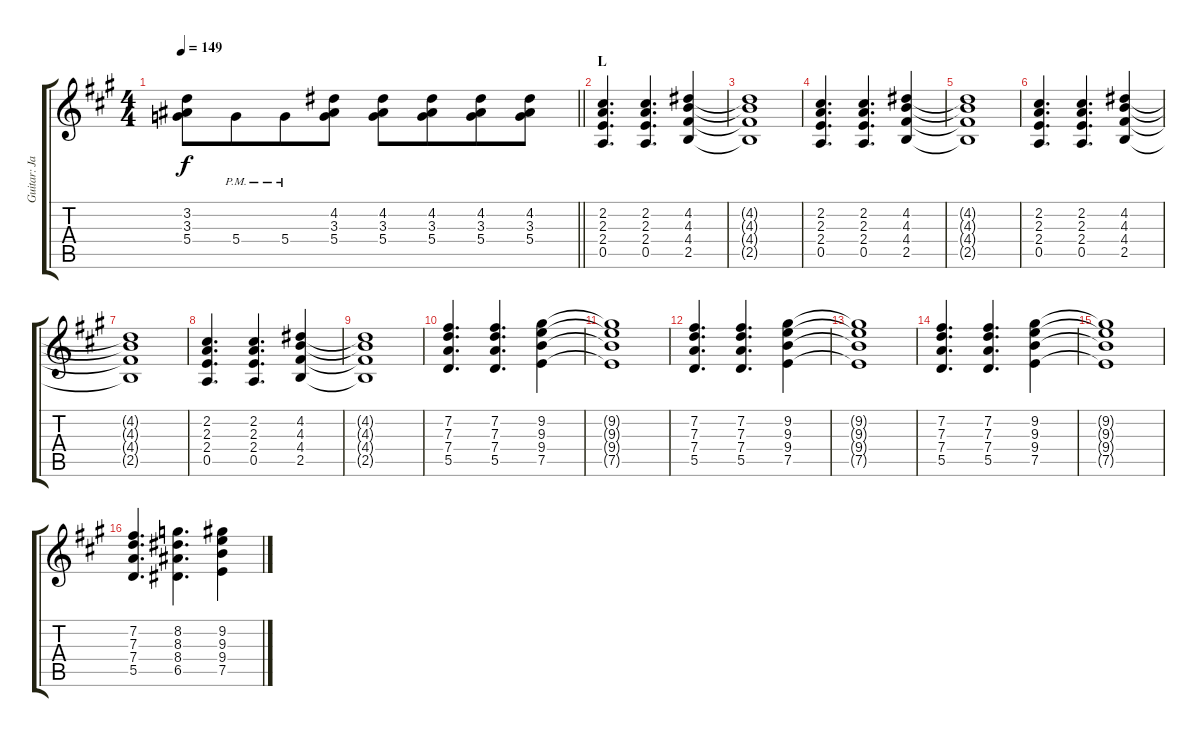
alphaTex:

\track ("Guitar: Jake" "Guitar: Ja") {instrument distortionguitar}
\staff {score tabs}
\tuning (E4 B3 G3 D3 A2 E2) {hide}
\ts (4 4)
\tempo 149
\clef g2
\barLineRight lightlight
\ks a
(3.2 3.3 5.4).8{dy f} 5.4{pm}.8{beam merge} 5.4{pm}.8 (4.2 3.3 5.4).8 (4.2 3.3 5.4).8 (4.2 3.3 5.4).8{beam merge} (4.2 3.3 5.4).8 (4.2 3.3 5.4).8 |
\section ("" "L")
(2.2 2.3 2.4 0.5).4{d} (2.2 2.3 2.4 0.5).4{d} (4.2 4.3 4.4 2.5).4 |
(4.2{t} 4.3{t} 4.4{t} 2.5{t}).1 |
(2.2 2.3 2.4 0.5).4{d} (2.2 2.3 2.4 0.5).4{d} (4.2 4.3 4.4 2.5).4 |
(4.2{t} 4.3{t} 4.4{t} 2.5{t}).1 |
(2.2 2.3 2.4 0.5).4{d} (2.2 2.3 2.4 0.5).4{d} (4.2 4.3 4.4 2.5).4 |
(4.2{t} 4.3{t} 4.4{t} 2.5{t}).1 |
(2.2 2.3 2.4 0.5).4{d} (2.2 2.3 2.4 0.5).4{d} (4.2 4.3 4.4 2.5).4 |
(4.2{t} 4.3{t} 4.4{t} 2.5{t}).1 |
(7.2 7.3 7.4 5.5).4{d} (7.2 7.3 7.4 5.5).4{d} (9.2 9.3 9.4 7.5).4 |
(9.2{t} 9.3{t} 9.4{t} 7.5{t}).1 |
(7.2 7.3 7.4 5.5).4{d} (7.2 7.3 7.4 5.5).4{d} (9.2 9.3 9.4 7.5).4 |
(9.2{t} 9.3{t} 9.4{t} 7.5{t}).1 |
(7.2 7.3 7.4 5.5).4{d} (7.2 7.3 7.4 5.5).4{d} (9.2 9.3 9.4 7.5).4 |
(9.2{t} 9.3{t} 9.4{t} 7.5{t}).1 |
(7.2 7.3 7.4 5.5).4{d} (8.2 8.3 8.4 6.5).4{d} (9.2 9.3 9.4 7.5).4
